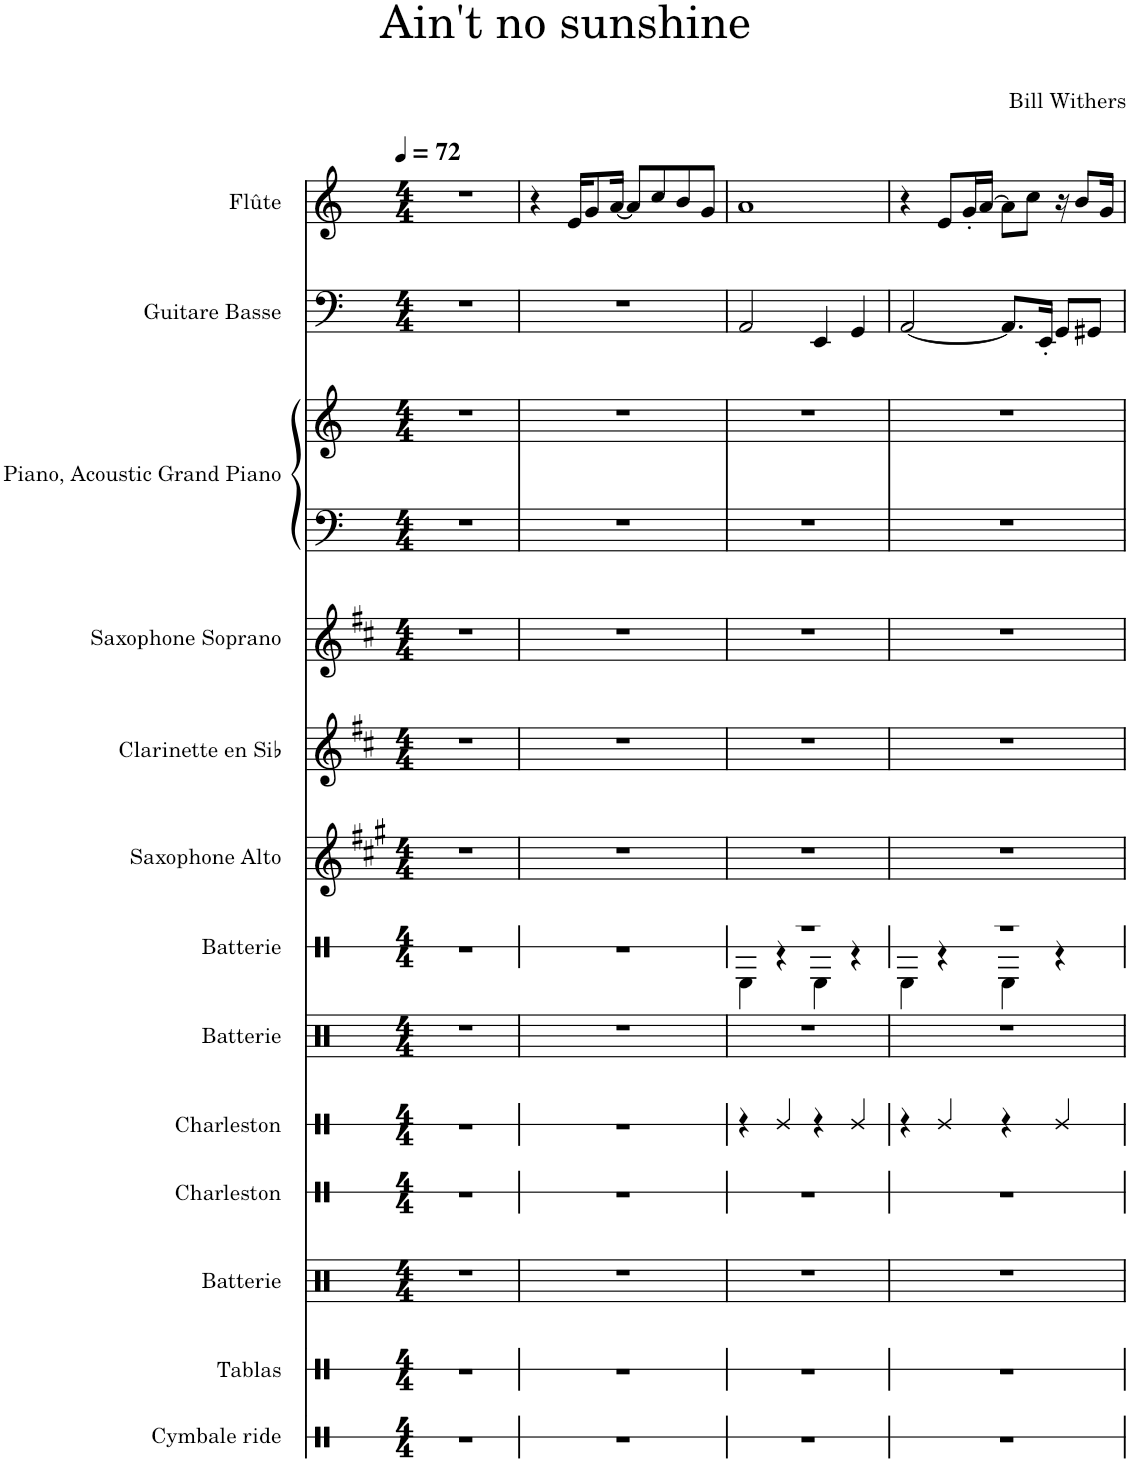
**kern	**kern	**kern	**kern	**kern	**kern	**kern	**kern	**kern	**kern	**kern	**kern	**kern	**kern	**kern
*part14	*part13	*part12	*part11	*part10	*part9	*part8	*part7	*part6	*part5	*part4	*part3	*part3	*part2	*part1
*staff15	*staff14	*staff13	*staff12	*staff11	*staff10	*staff9	*staff8	*staff7	*staff6	*staff5	*staff4	*staff3	*staff2	*staff1
*I"Cymbale ride	*I"Tablas	*I"Batterie	*I"Charleston	*I"Charleston	*I"Batterie	*I"Batterie	*I"Saxophone Alto	*I"Clarinette en Sib	*I"Saxophone Soprano	*I"Guitare classique, Acoustic Guitar (nylon)	*I"Piano, Acoustic Grand Piano	*	*I"Guitare Basse	*I"Flûte
*I'Cym. R.	*I'Tbs.	*I'Bat.	*I'Charleston	*I'Charleston	*I'Bat.	*I'Bat.	*I'Sax. A.	*I'Clar. Sib	*I'Sax. S.	*I'Guit.	*I'Pia.	*	*I'Guit. B.	*I'Fl.
*stria1	*stria1	*	*stria1	*stria1	*	*stria1	*	*	*	*stria5	*	*	*	*
*clefX	*clefX	*clefX	*clefX	*clefX	*clefX	*clefX	*clefG2	*clefG2	*clefG2	*clefGv2	*clefF4	*clefG2	*clefF4	*clefG2
*	*	*	*	*	*	*	*Trd5c9	*Trd1c2	*Trd1c2	*	*	*	*Trd7c12	*
*k[]	*k[]	*k[]	*k[]	*k[]	*k[]	*k[]	*k[f#c#g#]	*k[f#c#]	*k[f#c#]	*k[]	*k[]	*k[]	*k[]	*k[]
*M4/4	*M4/4	*M4/4	*M4/4	*M4/4	*M4/4	*M4/4	*M4/4	*M4/4	*M4/4	*M4/4	*M4/4	*M4/4	*M4/4	*M4/4
*MM72	*MM72	*MM72	*MM72	*MM72	*MM72	*MM72	*MM72	*MM72	*MM72	*MM72	*MM72	*MM72	*MM72	*MM72
=1	=1	=1	=1	=1	=1	=1	=1	=1	=1	=1	=1	=1	=1	=1
1r	1r	1r	1r	1r	1r	1r	1r	1r	1r	1r	1r	1r	1r	1r
=2	=2	=2	=2	=2	=2	=2	=2	=2	=2	=2	=2	=2	=2	=2
1r	1r	1r	1r	1r	1r	1r	1r	1r	1r	1r	1r	1r	1r	4r
.	.	.	.	.	.	.	.	.	.	.	.	.	.	16e/KL
.	.	.	.	.	.	.	.	.	.	.	.	.	.	8g/
.	.	.	.	.	.	.	.	.	.	.	.	.	.	[16a/Jk
.	.	.	.	.	.	.	.	.	.	.	.	.	.	8a/L]
.	.	.	.	.	.	.	.	.	.	.	.	.	.	8cc/
.	.	.	.	.	.	.	.	.	.	.	.	.	.	8b/
.	.	.	.	.	.	.	.	.	.	.	.	.	.	8g/J
=3	=3	=3	=3	=3	=3	=3	=3	=3	=3	=3	=3	=3	=3	=3
*	*	*	*	*	*	*^	*	*	*	*^	*	*	*	*
1r	1r	1r	1r	4r	1r	1r	4RE\	1r	1r	1r	8r	4AA	1r	1r	2AA/	1a
.	.	.	.	.	.	.	.	.	.	.	8G 8c	.	.	.	.	.
.	.	.	.	4Re/	.	.	4r	.	.	.	8AA/L	4r	.	.	.	.
.	.	.	.	.	.	.	.	.	.	.	8G/ 8c/J	.	.	.	.	.
.	.	.	.	4r	.	.	4RE\	.	.	.	8r	4EE	.	.	4EE/	.
.	.	.	.	.	.	.	.	.	.	.	8E 8G	.	.	.	.	.
.	.	.	.	4Re/	.	.	4r	.	.	.	8r	4GG	.	.	4GG/	.
.	.	.	.	.	.	.	.	.	.	.	8G 8B	.	.	.	.	.
=4	=4	=4	=4	=4	=4	=4	=4	=4	=4	=4	=4	=4	=4	=4	=4	=4
1r	1r	1r	1r	4r	1r	1r	4RE\	1r	1r	1r	8r	1AA	1r	1r	[2AA/	4r
.	.	.	.	.	.	.	.	.	.	.	4G 4c	.	.	.	.	.
.	.	.	.	4Re/	.	.	4r	.	.	.	.	.	.	.	.	8e/L
.	.	.	.	.	.	.	.	.	.	.	[8G [8c	.	.	.	.	16g'/L
.	.	.	.	.	.	.	.	.	.	.	.	.	.	.	.	[16a/JJ
.	.	.	.	4r	.	.	4RE\	.	.	.	16G] 16c]	.	.	.	8.AA/L]	8a\L]
.	.	.	.	.	.	.	.	.	.	.	16r	.	.	.	.	.
.	.	.	.	.	.	.	.	.	.	.	4G 4c	.	.	.	.	8cc\J
.	.	.	.	.	.	.	.	.	.	.	.	.	.	.	16EE'/Jk	.
.	.	.	.	4Re/	.	.	4r	.	.	.	.	.	.	.	8GG/L	16r
.	.	.	.	.	.	.	.	.	.	.	.	.	.	.	.	8b/L
.	.	.	.	.	.	.	.	.	.	.	8G 8c	.	.	.	8GG#X/J	.
.	.	.	.	.	.	.	.	.	.	.	.	.	.	.	.	16g/Jk
*	*	*	*	*	*	*v	*v	*	*	*	*v	*v	*	*	*	*
=	=	=	=	=	=	=	=	=	=	=	=	=	=	=
*-	*-	*-	*-	*-	*-	*-	*-	*-	*-	*-	*-	*-	*-	*-
